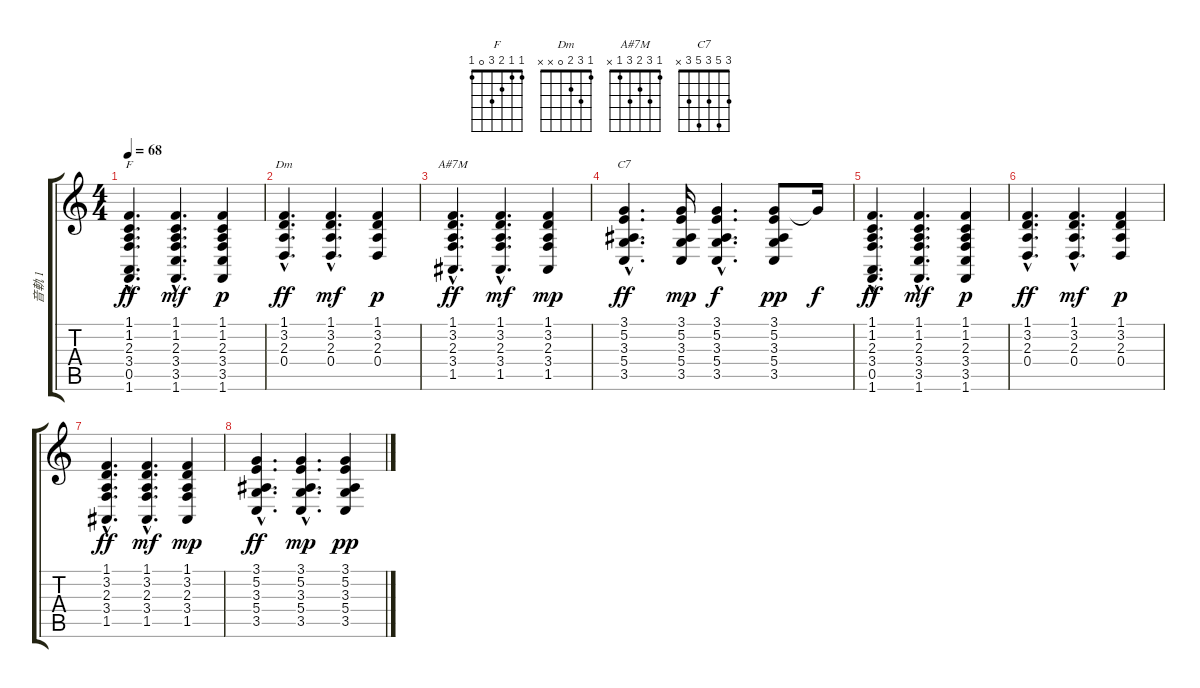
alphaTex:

\track ("音軌 1" "音軌 1") {instrument acousticgrandpiano}
\staff {score tabs}
\tuning (E4 B3 G3 D3 A2 E2) {hide}
\chord ("F" 1 1 2 3 0 1)
\chord ("Dm" 1 3 2 0 x x)
\chord ("A#7M" 1 3 2 3 1 x)
\chord ("C7" 3 5 3 5 3 x)
\ts (4 4)
\tempo 68
\clef g2
\ks c
(1.1{hac} 1.2{hac} 2.3{hac} 3.4{hac} 0.5{hac} 1.6{hac}).4{d ch "F" dy ff instrument acousticgrandpiano} (1.1{hac} 1.2{hac} 2.3{hac} 3.4{hac} 3.5{hac} 1.6{hac}).4{d dy mf} (1.1 1.2 2.3 3.4 3.5 1.6).4{dy p} |
(1.1{hac} 3.2{hac} 2.3{hac} 0.4{hac}).4{d ch "Dm" dy ff} (1.1{hac} 3.2{hac} 2.3{hac} 0.4{hac}).4{d dy mf} (1.1 3.2 2.3 0.4).4{dy p} |
(1.1{hac} 3.2{hac} 2.3{hac} 3.4{hac} 1.5{hac}).4{d ch "A#7M" dy ff} (1.1{hac} 3.2{hac} 2.3{hac} 3.4{hac} 1.5{hac}).4{d dy mf} (1.1 3.2 2.3 3.4 1.5).4{dy mp} |
(3.1{hac} 5.2{hac} 3.3{hac} 5.4{hac} 3.5{hac}).4{d ch "C7" dy ff} (3.1 5.2 3.3 5.4 3.5).16{dy mp} (3.1{hac} 5.2{hac} 3.3{hac} 5.4{hac} 3.5{hac}).4{d dy f} (3.1 5.2 3.3 5.4 3.5).8{dy pp} 3.1{t}.16{dy f} |
(1.1{hac} 1.2{hac} 2.3{hac} 3.4{hac} 0.5{hac} 1.6{hac}).4{d dy ff} (1.1{hac} 1.2{hac} 2.3{hac} 3.4{hac} 3.5{hac} 1.6{hac}).4{d dy mf} (1.1 1.2 2.3 3.4 3.5 1.6).4{dy p} |
(1.1{hac} 3.2{hac} 2.3{hac} 0.4{hac}).4{d dy ff} (1.1{hac} 3.2{hac} 2.3{hac} 0.4{hac}).4{d dy mf} (1.1 3.2 2.3 0.4).4{dy p} |
(1.1{hac} 3.2{hac} 2.3{hac} 3.4{hac} 1.5{hac}).4{d dy ff} (1.1{hac} 3.2{hac} 2.3{hac} 3.4{hac} 1.5{hac}).4{d dy mf} (1.1 3.2 2.3 3.4 1.5).4{dy mp} |
(3.1{hac} 5.2{hac} 3.3{hac} 5.4{hac} 3.5{hac}).4{d dy ff} (3.1{hac} 5.2{hac} 3.3{hac} 5.4{hac} 3.5{hac}).4{d dy mp} (3.1 5.2 3.3 5.4 3.5).4{dy pp}
